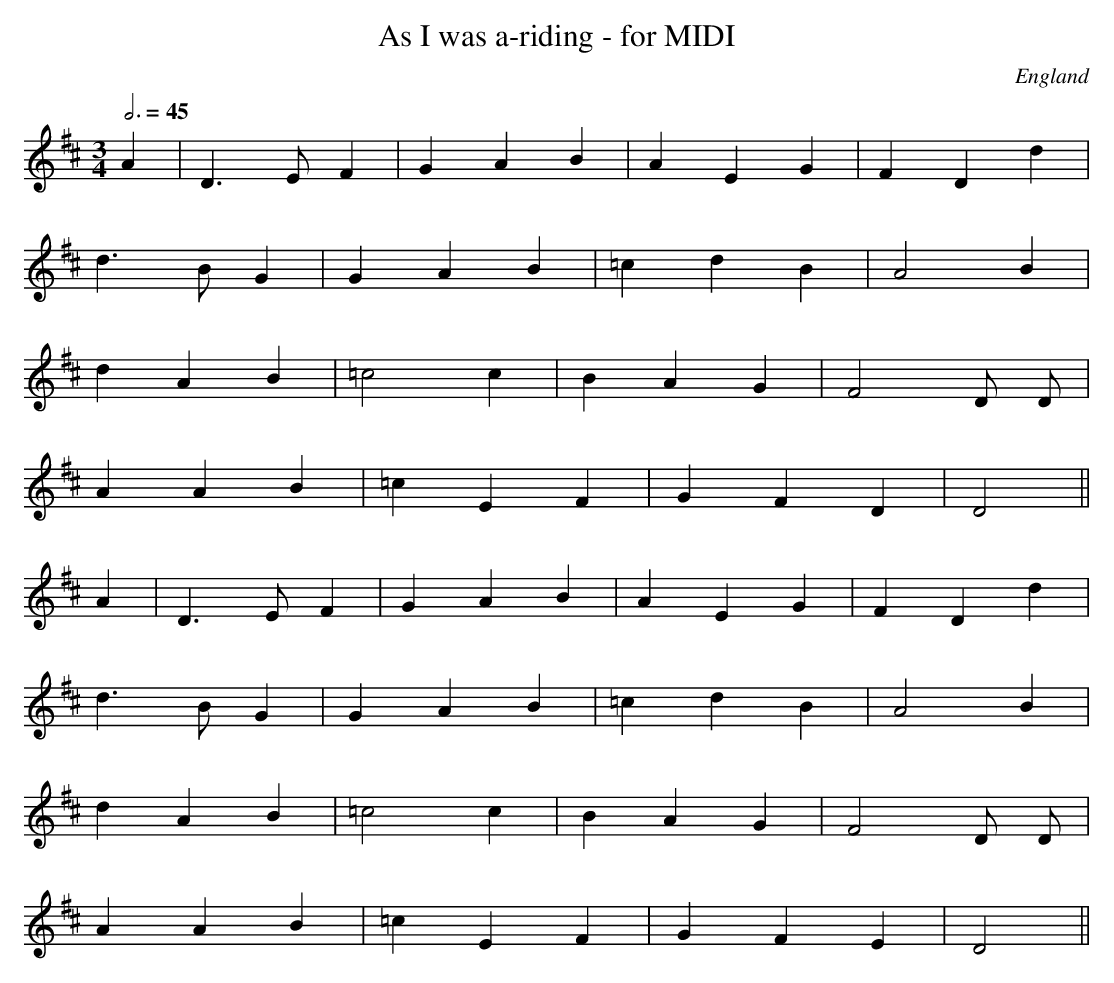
X:1
T:As I was a-riding - for MIDI
O:England
M:3/4
L:1/4
Q:3/4=45
K:D
A|D>E F|GA B|AE G|FD d|
d>B G|GA B|=cd B|A2 B|
dA B|=c2 c|BA G|F2 D/ D/|
AA B|=cE F|GF D|D2||
A|D>E F|GA B|AE G|FD d|
d>B G|GA B|=cd B|A2 B|
dA B|=c2 c|BA G|F2 D/ D/|
AA B|=cE F|GF E|D2||
